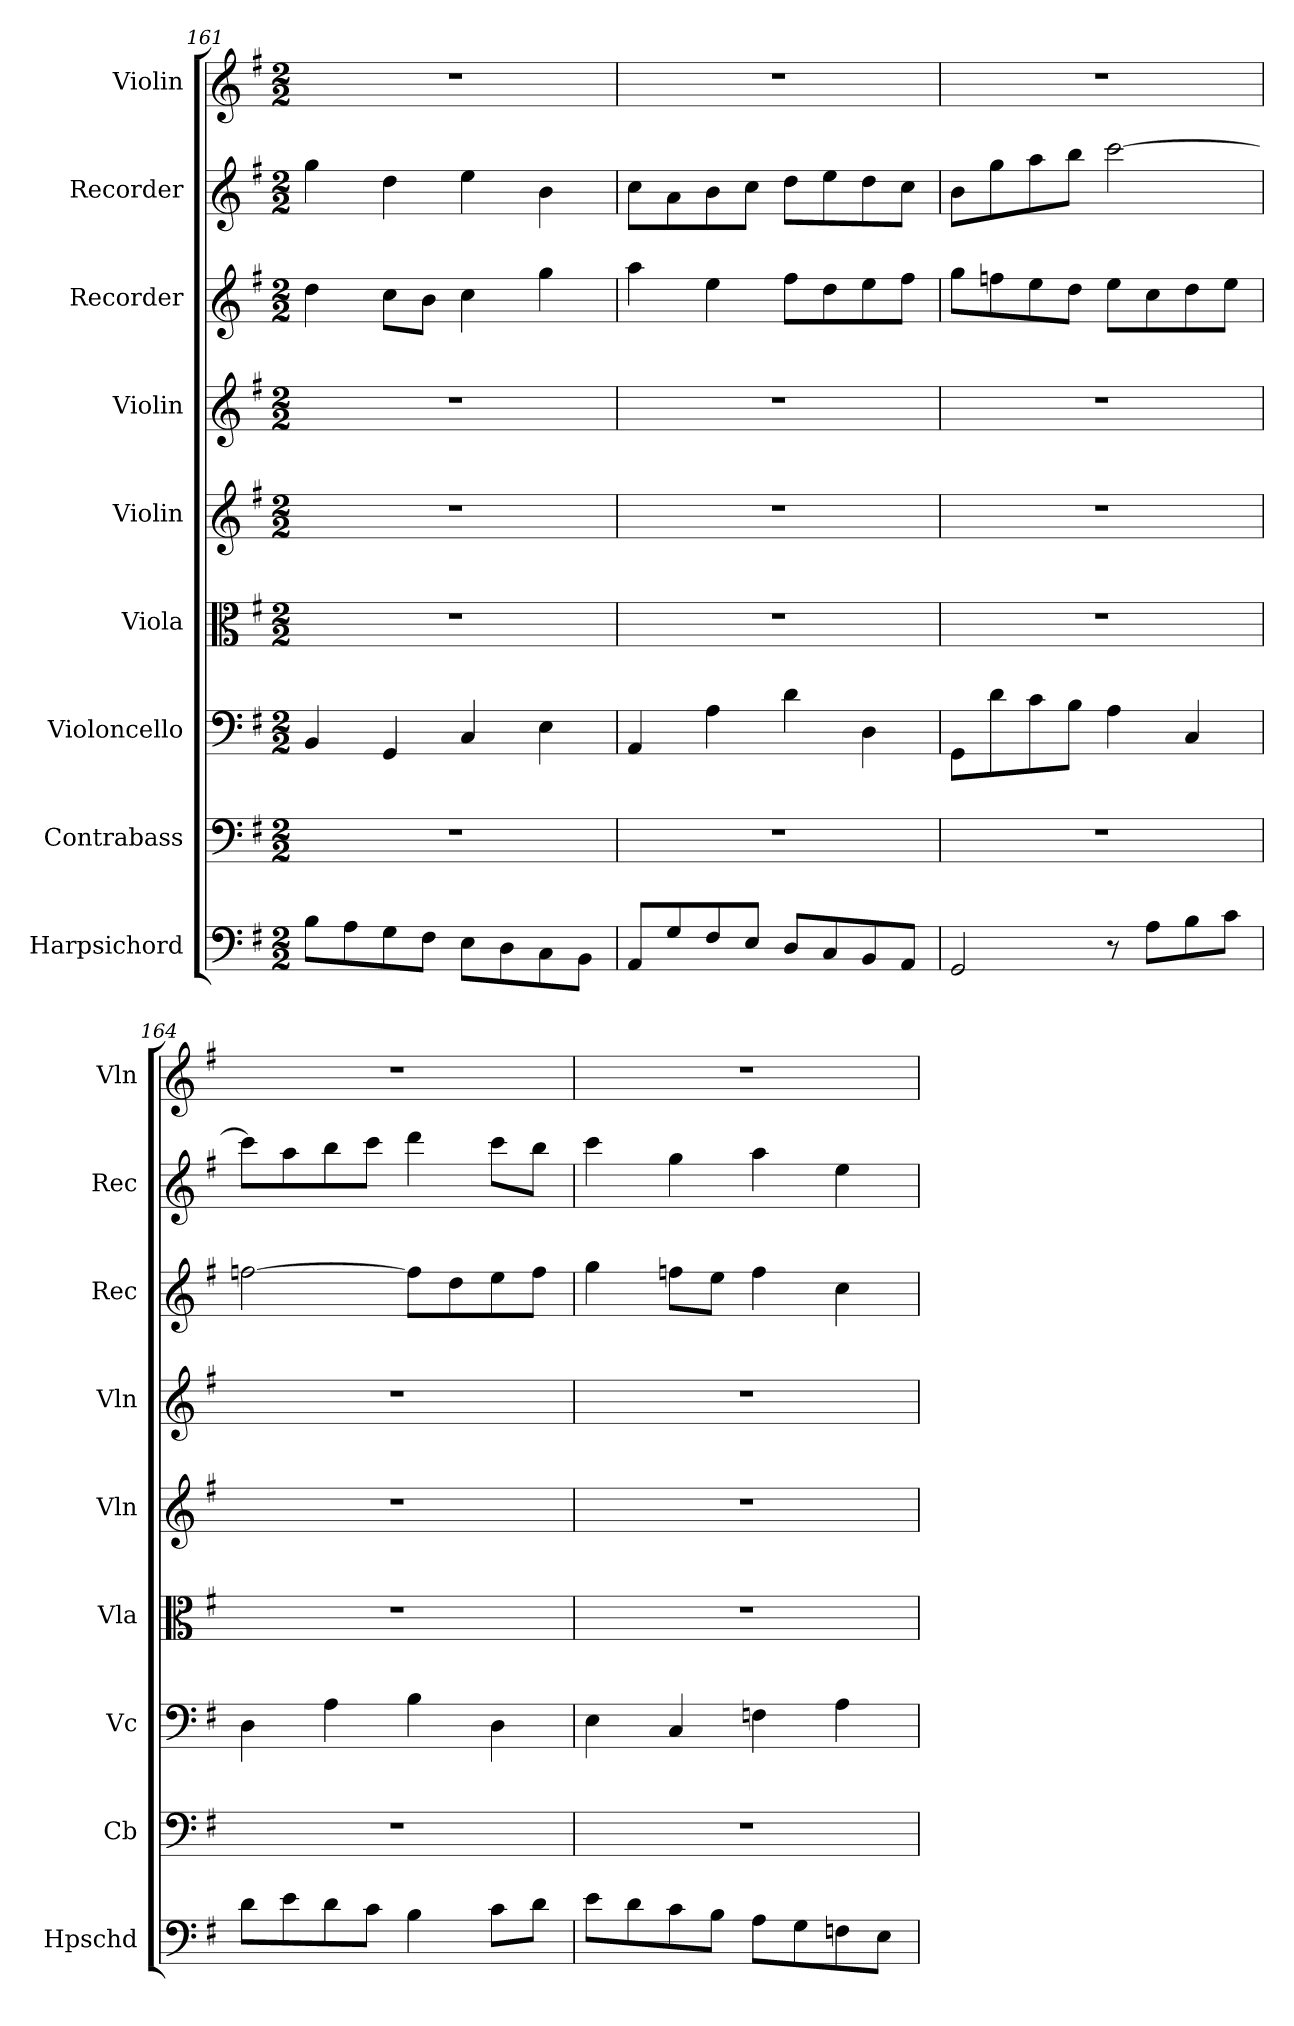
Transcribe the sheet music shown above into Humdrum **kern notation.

**kern	**kern	**kern	**kern	**kern	**kern	**kern	**kern	**kern
*part9	*part8	*part7	*part6	*part5	*part4	*part3	*part2	*part1
*staff9	*staff8	*staff7	*staff6	*staff5	*staff4	*staff3	*staff2	*staff1
*I"Harpsichord	*I"Contrabass	*I"Violoncello	*I"Viola	*I"Violin	*I"Violin	*I"Recorder	*I"Recorder	*I"Violin
*I'Hpschd	*I'Cb	*I'Vc	*I'Vla	*I'Vln	*I'Vln	*I'Rec	*I'Rec	*I'Vln
*clefF4	*clefF4	*clefF4	*clefC3	*clefG2	*clefG2	*clefG2	*clefG2	*clefG2
*	*ITrd7c12	*	*	*	*	*	*	*
*k[f#]	*k[f#]	*k[f#]	*k[f#]	*k[f#]	*k[f#]	*k[f#]	*k[f#]	*k[f#]
*G:	*G:	*G:	*G:	*G:	*G:	*G:	*G:	*G:
*M2/2	*M2/2	*M2/2	*M2/2	*M2/2	*M2/2	*M2/2	*M2/2	*M2/2
=161	=161	=161	=161	=161	=161	=161	=161	=161
8B\L	1r	4BB/	1r	1r	1r	4dd\	4gg\	1r
8A\	.	.	.	.	.	.	.	.
8G\	.	4GG/	.	.	.	8cc\L	4dd\	.
8F#\J	.	.	.	.	.	8b\J	.	.
8E\L	.	4C/	.	.	.	4cc\	4ee\	.
8D\	.	.	.	.	.	.	.	.
8C\	.	4E\	.	.	.	4gg\	4b\	.
8BB\J	.	.	.	.	.	.	.	.
=162	=162	=162	=162	=162	=162	=162	=162	=162
8AA/L	1r	4AA/	1r	1r	1r	4aa\	8cc\L	1r
8G/	.	.	.	.	.	.	8a\	.
8F#/	.	4A\	.	.	.	4ee\	8b\	.
8E/J	.	.	.	.	.	.	8cc\J	.
8D/L	.	4d\	.	.	.	8ff#\L	8dd\L	.
8C/	.	.	.	.	.	8dd\	8ee\	.
8BB/	.	4D\	.	.	.	8ee\	8dd\	.
8AA/J	.	.	.	.	.	8ff#\J	8cc\J	.
=163	=163	=163	=163	=163	=163	=163	=163	=163
2GG/	1r	8GG\L	1r	1r	1r	8gg\L	8b\L	1r
.	.	8d\	.	.	.	8ffn\	8gg\	.
.	.	8c\	.	.	.	8ee\	8aa\	.
.	.	8B\J	.	.	.	8dd\J	8bb\J	.
8r	.	4A\	.	.	.	8ee\L	[2ccc\	.
8A\L	.	.	.	.	.	8cc\	.	.
8B\	.	4C/	.	.	.	8dd\	.	.
8c\J	.	.	.	.	.	8ee\J	.	.
=164	=164	=164	=164	=164	=164	=164	=164	=164
8d\L	1r	4D\	1r	1r	1r	[2ffn\	8ccc\L]	1r
8e\	.	.	.	.	.	.	8aa\	.
8d\	.	4A\	.	.	.	.	8bb\	.
8c\J	.	.	.	.	.	.	8ccc\J	.
4B\	.	4B\	.	.	.	8ff\L]	4ddd\	.
.	.	.	.	.	.	8dd\	.	.
8c\L	.	4D\	.	.	.	8ee\	8ccc\L	.
8d\J	.	.	.	.	.	8ff\J	8bb\J	.
=165	=165	=165	=165	=165	=165	=165	=165	=165
8e\L	1r	4E\	1r	1r	1r	4gg\	4ccc\	1r
8d\	.	.	.	.	.	.	.	.
8c\	.	4C/	.	.	.	8ffn\L	4gg\	.
8B\J	.	.	.	.	.	8ee\J	.	.
8A\L	.	4Fn\	.	.	.	4ff\	4aa\	.
8G\	.	.	.	.	.	.	.	.
8Fn\	.	4A\	.	.	.	4cc\	4ee\	.
8E\J	.	.	.	.	.	.	.	.
=	=	=	=	=	=	=	=	=
*-	*-	*-	*-	*-	*-	*-	*-	*-
